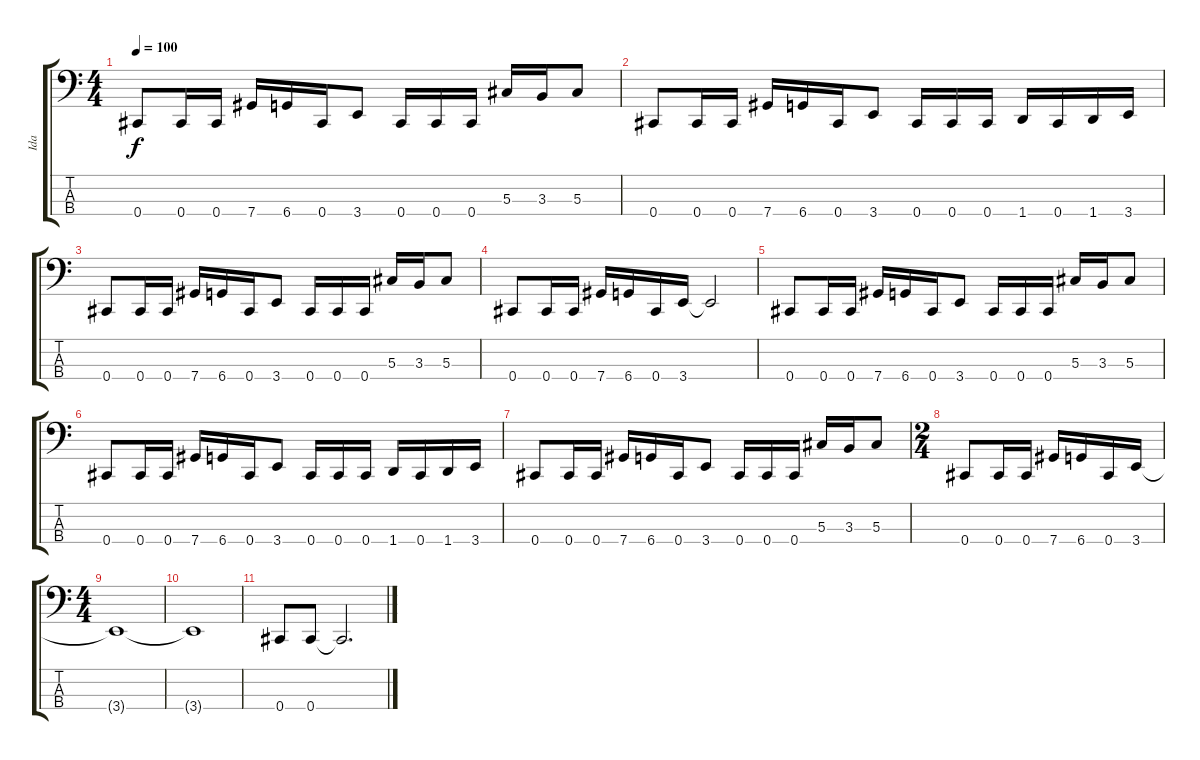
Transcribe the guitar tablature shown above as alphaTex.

\track ("Ida" "Ida") {instrument electricbassfinger}
\staff {score tabs}
\tuning (Gb2 Db2 Ab1 Db1) {hide}
\ts (4 4)
\tempo 100
\clef f4
\ks c
0.4.8{dy f} 0.4.16 0.4.16 7.4.16 6.4.16 0.4.16 3.4.8 0.4.16 0.4.16 0.4.16 5.3.16 3.3.16 5.3.8 |
0.4.8 0.4.16 0.4.16 7.4.16 6.4.16 0.4.16 3.4.8 0.4.16 0.4.16 0.4.16 1.4.16 0.4.16 1.4.16 3.4.16 |
0.4.8 0.4.16 0.4.16 7.4.16 6.4.16 0.4.16 3.4.8 0.4.16 0.4.16 0.4.16 5.3.16 3.3.16 5.3.8 |
0.4.8 0.4.16 0.4.16 7.4.16 6.4.16 0.4.16 3.4.16 3.4{t}.2 |
0.4.8 0.4.16 0.4.16 7.4.16 6.4.16 0.4.16 3.4.8 0.4.16 0.4.16 0.4.16 5.3.16 3.3.16 5.3.8 |
0.4.8 0.4.16 0.4.16 7.4.16 6.4.16 0.4.16 3.4.8 0.4.16 0.4.16 0.4.16 1.4.16 0.4.16 1.4.16 3.4.16 |
0.4.8 0.4.16 0.4.16 7.4.16 6.4.16 0.4.16 3.4.8 0.4.16 0.4.16 0.4.16 5.3.16 3.3.16 5.3.8 |
\ts (2 4)
0.4.8 0.4.16 0.4.16 7.4.16 6.4.16 0.4.16 3.4.16 |
\ts (4 4)
3.4{t}.1 |
3.4{t}.1 |
0.4.8 0.4.8 0.4{t}.2{d}
